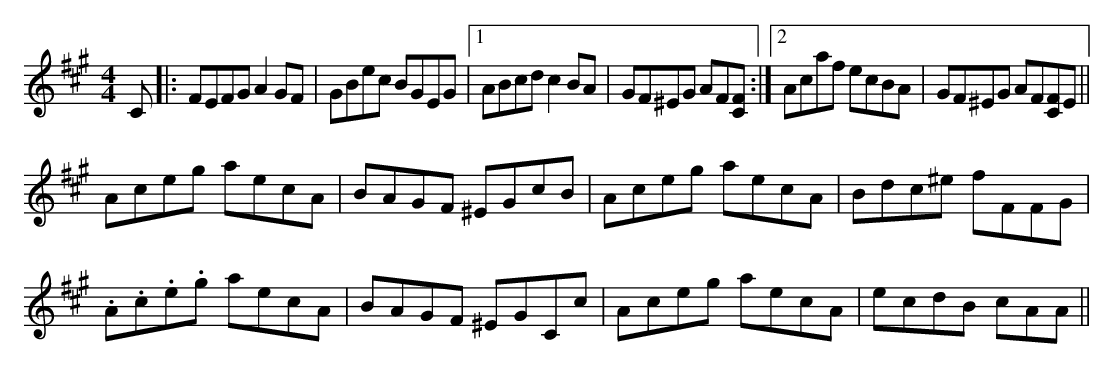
X:1
M:4/4
K:A
C|:FEFG A2GF|GBec BGEG|1 ABcd c2BA|GF^EG AF[FC]:|2 Acaf ecBA|GF^EG AF[FC]E||
Aceg aecA|BAGF ^EGcB|Aceg aecA|Bdc^e fFFG|
.A.c.e.g aecA|BAGF ^EGCc|Aceg aecA|ecdB cAA||
